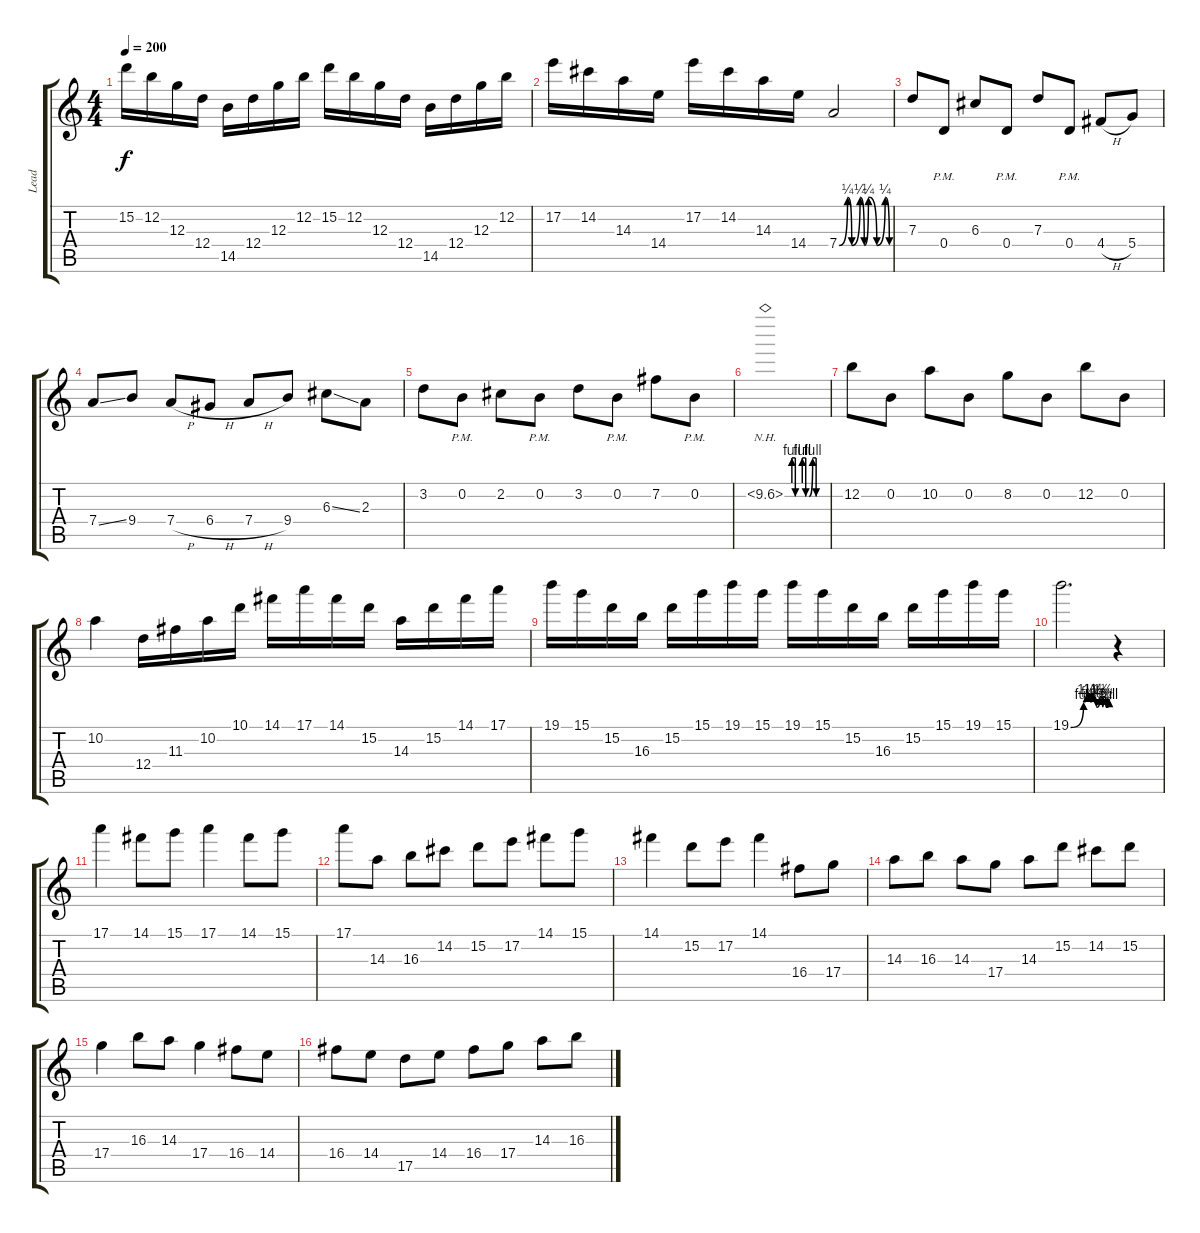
\track ("Lead" "Lead") {instrument distortionguitar}
\staff {score tabs}
\tuning (E4 B3 G3 D3 A2 E2) {hide}
\ts (4 4)
\tempo 200
\clef g2
\ks c
15.2.16{dy f} 12.2.16 12.3.16 12.4.16 14.5.16 12.4.16 12.3.16 12.2.16 15.2.16 12.2.16 12.3.16 12.4.16 14.5.16 12.4.16 12.3.16 12.2.16 |
17.2.16 14.2.16 14.3.16 14.4.16 17.2.16 14.2.16 14.3.16 14.4.16 7.4{be (custom 0 0 10 1 15 0 25 1 30 0 35 1 45 0 55 1 60 0)}.2 |
7.3.8 0.4{pm}.8 6.3.8 0.4{pm}.8 7.3.8 0.4{pm}.8 4.4{h}.8 5.4.8 |
7.4{ss}.8 9.4.8 7.4{h}.8 6.4{h}.8 7.4{h}.8 9.4.8 6.3{ss}.8 2.3.8 |
3.2.8 0.2{pm}.8 2.2.8 0.2{pm}.8 3.2.8 0.2{pm}.8 7.2.8 0.2{pm}.8 |
10.2{be (custom 0 0 10 0 10 4 15 4 15 0 25 0 25 4 30 4 30 0 35 0 40 4 45 4 45 0 60 0) nh}.1 |
12.2.8 0.2.8 10.2.8 0.2.8 8.2.8 0.2.8 12.2.8 0.2.8 |
10.2.4 12.4.16 11.3.16 10.2.16 10.1.16 14.1.16 17.1.16 14.1.16 15.2.16 14.3.16 15.2.16 14.1.16 17.1.16 |
19.1.16 15.1.16 15.2.16 16.3.16 15.2.16 15.1.16 19.1.16 15.1.16 19.1.16 15.1.16 15.2.16 16.3.16 15.2.16 15.1.16 19.1.16 15.1.16 |
19.1{be (custom 0 0 20 4 25 5 30 4 35 5 40 3 45 5 50 3 50 5 55 3 60 4)}.2{d} r.4 |
17.1.4 14.1.8 15.1.8 17.1.4 14.1.8 15.1.8 |
17.1.8 14.3.8 16.3.8 14.2.8 15.2.8 17.2.8 14.1.8 15.1.8 |
14.1.4 15.2.8 17.2.8 14.1.4 16.4.8 17.4.8 |
14.3.8 16.3.8 14.3.8 17.4.8 14.3.8 15.2.8 14.2.8 15.2.8 |
17.4.4 16.3.8 14.3.8 17.4.4 16.4.8 14.4.8 |
16.4.8 14.4.8 17.5.8 14.4.8 16.4.8 17.4.8 14.3.8 16.3.8
